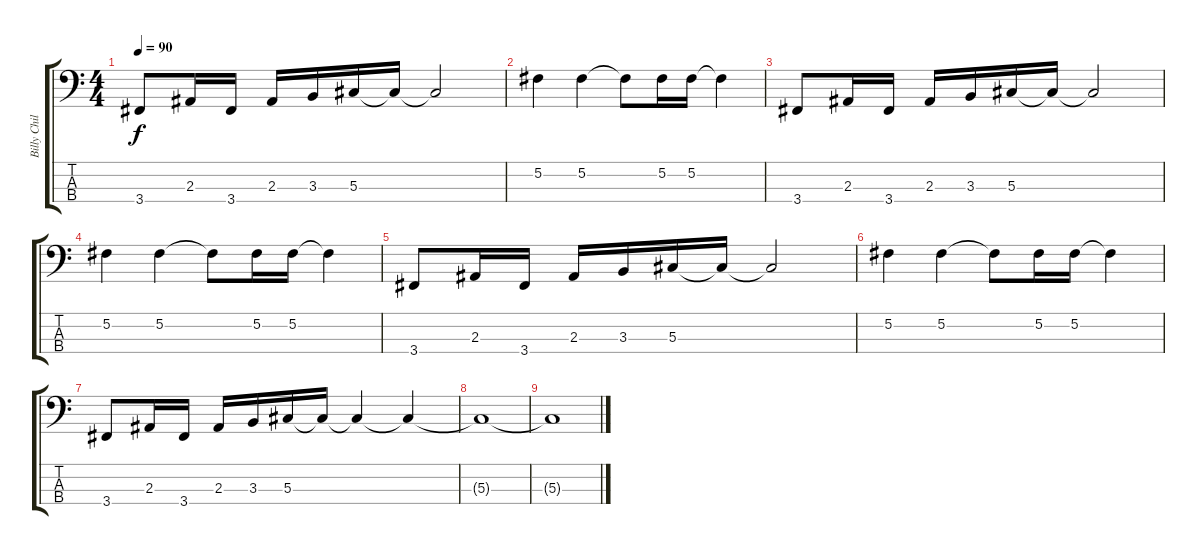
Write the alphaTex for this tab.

\track ("Billy Childs" "Billy Chil") {instrument electricbasspick}
\staff {score tabs}
\tuning (Gb2 Db2 Ab1 Eb1) {hide}
\ts (4 4)
\tempo 90
\clef f4
\ks c
3.4.8{dy f} 2.3.16 3.4.16 2.3.16 3.3.16 5.3.16 5.3{t}.16 5.3{t}.2 |
5.2.4 5.2.4 5.2{t}.8 5.2.16 5.2.16 5.2{t}.4 |
3.4.8 2.3.16 3.4.16 2.3.16 3.3.16 5.3.16 5.3{t}.16 5.3{t}.2 |
5.2.4 5.2.4 5.2{t}.8 5.2.16 5.2.16 5.2{t}.4 |
3.4.8 2.3.16 3.4.16 2.3.16 3.3.16 5.3.16 5.3{t}.16 5.3{t}.2 |
5.2.4 5.2.4 5.2{t}.8 5.2.16 5.2.16 5.2{t}.4 |
3.4.8 2.3.16 3.4.16 2.3.16 3.3.16 5.3.16 5.3{t}.16 5.3{t}.4 5.3{t}.4 |
5.3{t}.1 |
5.3{t}.1
